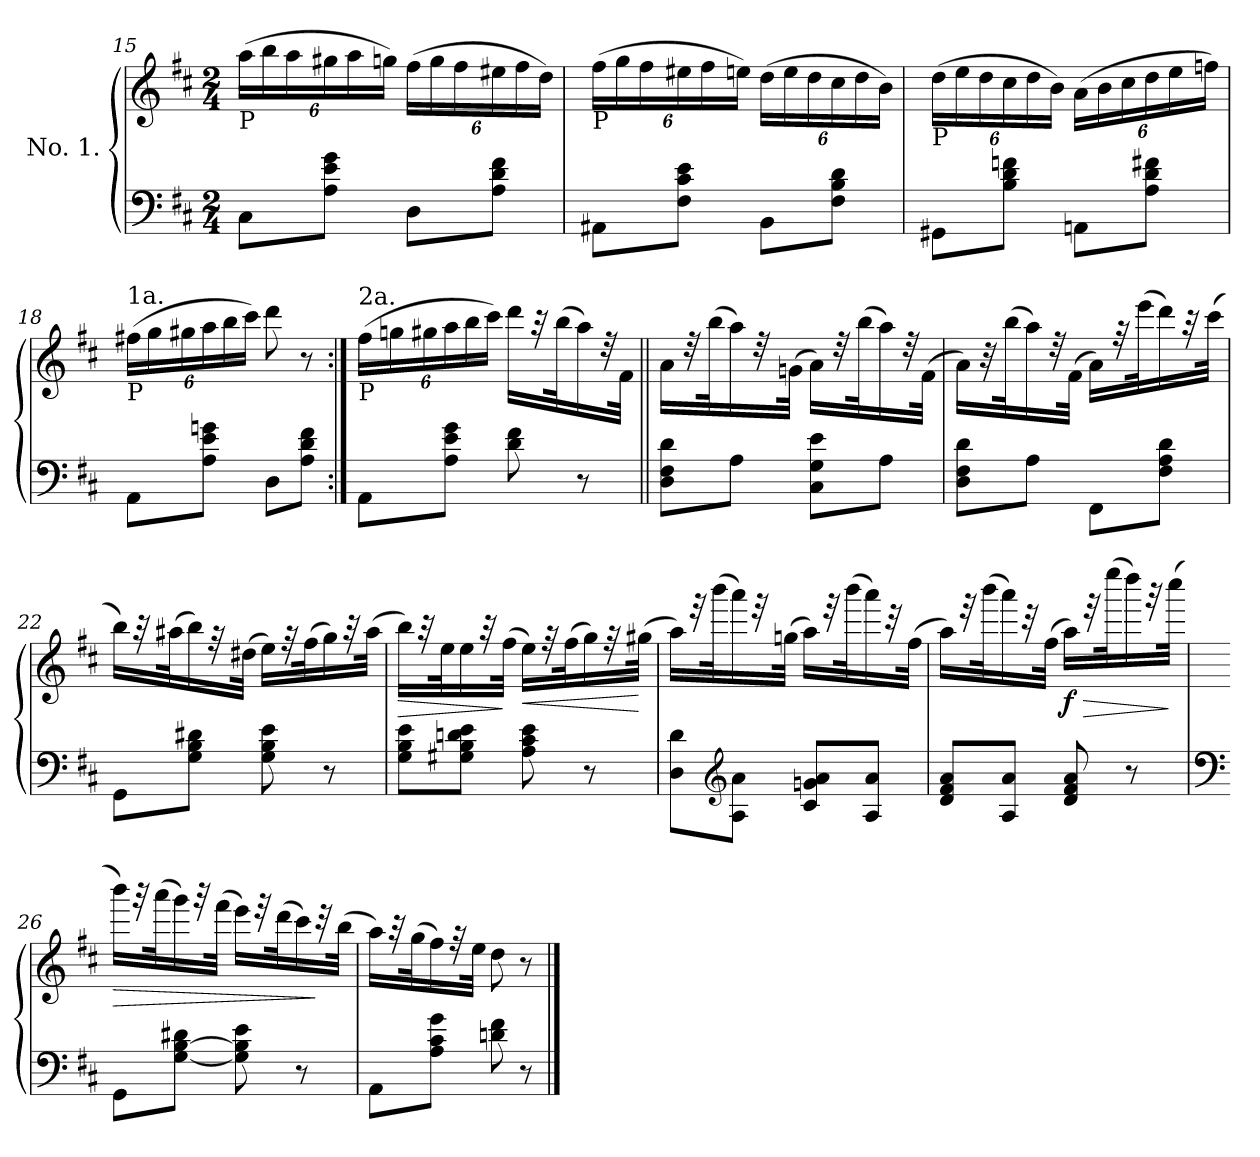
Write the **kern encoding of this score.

**kern	**kern	**dynam
*part1	*part1	*part1
*staff2	*staff1	*staff1/2
*I"No. 1.	*	*
*clefF4	*clefG2	*
*k[f#c#]	*k[f#c#]	*
*D:	*D:	*
*M2/4	*M2/4	*
*	*Xbrackettup	*
=15	=15	=15
!	!LO:TX:b:t=P	!
8C#\L	(>24aa\LL	.
.	24bb\	.
.	24aa\	.
8A\ 8e\ 8g\J	24gg#X\	.
.	24aa\	.
.	24ggn\JJ)	.
8D\L	(>24ff#\LL	.
.	24gg\	.
.	24ff#\	.
8A\ 8d\ 8f#\J	24ee#X\	.
.	24ff#\	.
.	24dd\JJ)	.
!!LO:LB:g=z
=16	=16	=16
!	!LO:TX:b:t=P	!
8AA#X\L	(>24ff#\LL	.
.	24gg\	.
.	24ff#\	.
8F#\ 8c#\ 8e\J	24ee#X\	.
.	24ff#\	.
.	24een\JJ)	.
8BB\L	(>24dd\LL	.
.	24ee\	.
.	24dd\	.
8F#\ 8B\ 8d\J	24cc#\	.
.	24dd\	.
.	24b\JJ)	.
=17	=17	=17
!	!LO:TX:b:t=P	!
8GG#X\L	(>24dd\LL	.
.	24ee\	.
.	24dd\	.
8B\ 8d\ 8fn\J	24cc#\	.
.	24dd\	.
.	24b\JJ)	.
8AAn\L	(>24a\LL	.
.	24b\	.
.	24cc#\	.
8A\ 8d\ 8f#X\J	24dd\	.
.	24ee\	.
.	24ffn\JJ)	.
=18	=18	=18
!	!LO:TX:a:t=1a.	!
!	!LO:TX:b:t=P	!
8AA\L	(>24ff#X\LL	.
.	24gg\	.
.	24gg#X\	.
8A\ 8e\ 8gn\J	24aa\	.
.	24bb\	.
.	24ccc#\JJ)	.
8D\L	8ddd\	.
8A\ 8d\ 8f#\J	8r	.
!!LO:PB:g=z
=19:|!	=19:|!	=19:|!
!	!LO:TX:a:t=2a.	!
!	!LO:TX:b:t=P	!
8AA\L	(>24ff#\LL	.
.	24ggn\	.
.	24gg#X\	.
8A\ 8e\ 8g\J	24aa\	.
.	24bb\	.
.	24ccc#\JJ)	.
8d\ 8f#\	16ddd\LL	.
.	32raa	.
.	(>32bb\K	.
8r	16aa\)	.
.	32rdd	.
.	32f#\JJk	.
=20||	=20||	=20||
8D\ 8F#\ 8d\L	16a\LL	.
.	32rdd	.
.	(>32bb\K	.
8A\J	16aa\)	.
.	32rdd	.
.	(>32gn\JJk	.
8C#\ 8G\ 8e\L	16a\LL)	.
.	32rdd	.
.	(>32bb\K	.
8A\J	16aa\)	.
.	32rdd	.
.	(>32f#\JJk	.
=21	=21	=21
8D\ 8F#\ 8d\L	16a\LL)	.
.	32r	.
.	(>32bb\K	.
8A\J	16aa\)	.
.	32rdd	.
.	(>32f#\JJk	.
8FF#\L	16a\LL)	.
.	32rff	.
.	(>32eee\K	.
8F#\ 8A\ 8d\J	16ddd\)	.
.	32raa	.
.	(>32ccc#\JJk	.
!!LO:LB:g=z
=22	=22	=22
8GG\L	16bb\LL)	.
.	32raa	.
.	(>32aa#X\K	.
8G\ 8B\ 8d#X\J	16bb\)	.
.	32rff	.
.	(>32dd#X\JJk	.
8G\ 8B\ 8e\	16ee\LL)	.
.	32rff	.
.	(>32ff#\K	.
8r	16gg\)	.
.	32raa	.
.	(>32aa#\JJk	.
=23	=23	=23
!	!	!LO:HP:b
8G\ 8B\ 8e\L	16bb\LL)	>
.	32raa	.
.	32ee\K	.
8G#X\ 8B\ 8dn\ 8e\J	16ee\	.
.	32raa	.
.	(>32ff#\JJk	]
!	!	!LO:HP:b
8A\ 8c#\ 8e\	16ee\LL)	<
.	32rff	.
.	(>32ff#\K	.
8r	16gg\)	.
.	32rff	.
.	(>32gg#X\JJk	[
=24	=24	=24
8D\ 8d\L	16aa\LL)	.
.	32reee	.
.	(>32bbb\K	.
*clefG2	*	*
8A\ 8a\J	16aaa\)	.
.	32reee	.
.	(>32ggn\JJk	.
8c#/ 8gn/ 8a/L	16aa\LL)	.
.	32reee	.
.	(>32bbb\K	.
8A/ 8a/J	16aaa\)	.
.	32rccc	.
.	(>32ff#\JJk	.
!!LO:LB:g=z
=25	=25	=25
8d/ 8f#/ 8a/L	16aa\LL)	.
.	32reee	.
.	(>32bbb\K	.
8A/ 8a/J	16aaa\)	.
.	32rccc	.
.	(>32ff#\JJk	.
!	!	!LO:DY:b
8d/ 8f#/ 8a/	16aa\LL)	f
!	!	!LO:HP:b
.	32reee	>
.	(>32eeee\K	.
8r	16dddd\)	.
.	32rggg	.
.	(>32cccc#\JJk	]
=26	=26	=26
*clefF4	*	*
!	!	!LO:HP:b
8GG\L	16bbb\LL)	>
.	32rggg	.
.	(>32aaa\K	.
[8G\ [8B\ 8d#X\J	16ggg\)	.
.	32rggg	.
.	(>32fff#\JJk	.
8G\] 8B\] 8e\	16eee\LL)	.
.	32reee	.
.	(>32ddd\K	.
8r	16ccc#\)	.
.	32rccc	]
.	(>32bb\JJk	.
=27	=27	=27
8AA\L	16aa\LL)	.
.	32raa	.
.	(>32gg\K	.
8A\ 8c#\ 8g\J	16ff#\)	.
.	32rff	.
.	32ee\JJk	.
8dn\ 8f#\	8dd\	.
8r	8r	.
==	==	==
*-	*-	*-
